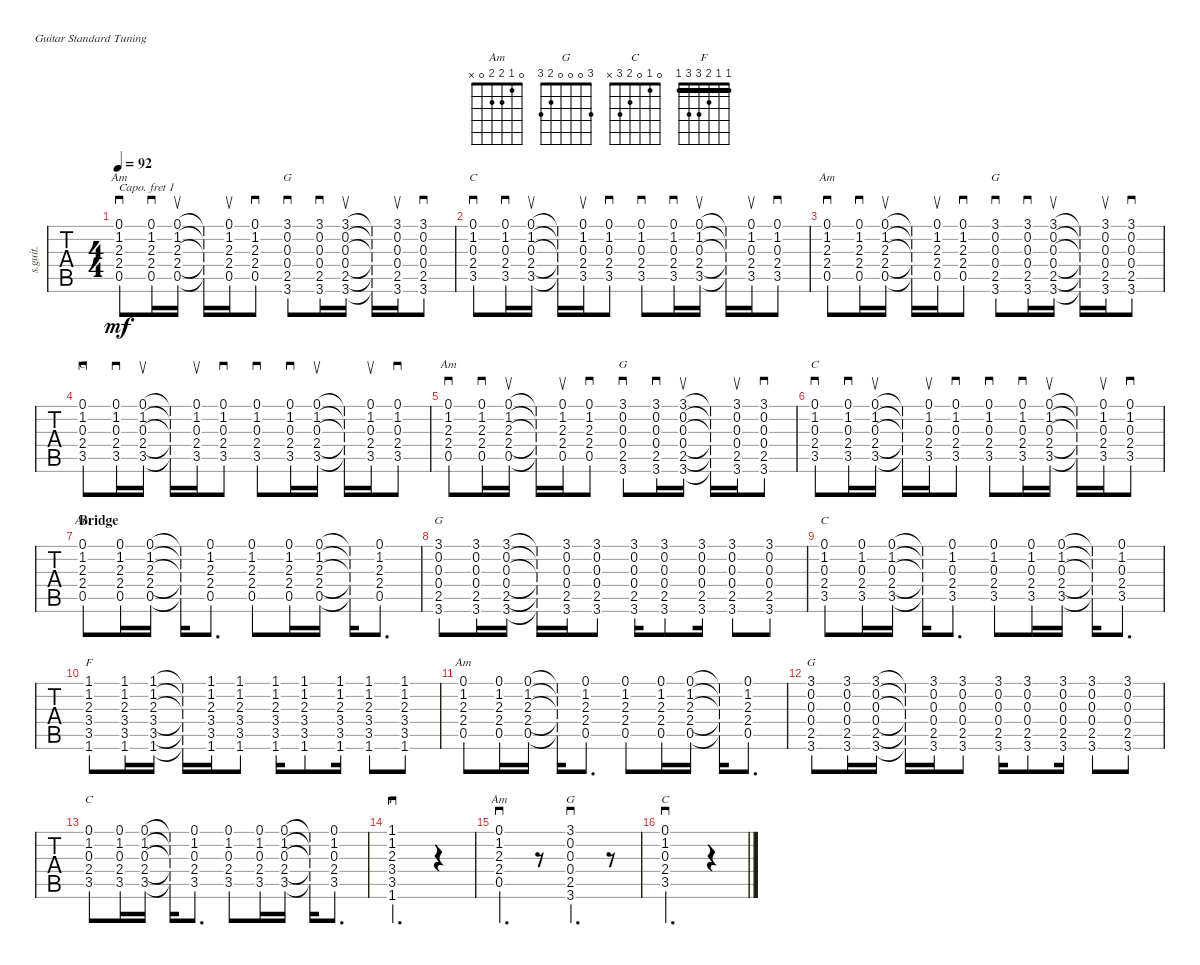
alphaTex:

\defaultSystemsLayout 4
\bracketExtendMode nobrackets
\track ("HRV Advanced Rhythm" "s.guit.") {instrument acousticguitarsteel}
\staff {tabs}
\capo 1
\tuning (E4 B3 G3 D3 A2 E2)
\displaytranspose 0
\chord ("Am" 0 1 2 2 0 x)
\chord ("G" 3 0 0 0 2 3)
\chord ("C" 0 1 0 2 3 x)
\chord ("Am" 0 1 2 2 0 x) {showfingering false}
\chord ("G" 3 0 0 0 2 3) {showfingering false}
\chord ("C" 0 1 0 2 3 x) {showfingering false}
\chord ("F" 1 1 2 3 3 1) {showfingering false barre (1 1)}
\chord ("F" 1 1 2 3 3 1) {barre (1 1)}
\ts (4 4)
\tempo 92
\clef g2
\ks aminor
(0.5{acc #} 2.4 2.3{acc #} 1.2{acc #} 0.1).8{sd ch "Am" dy mf} (0.5{acc #} 2.4 2.3{acc #} 1.2{acc #} 0.1).16{sd} (0.5{acc #} 2.4 2.3{acc #} 1.2{acc #} 0.1).16{su} (0.5{t acc #} 2.4{t} 2.3{t acc #} 1.2{t acc #} 0.1{t}).16 (0.5{acc #} 2.4 2.3{acc #} 1.2{acc #} 0.1).16{su} (0.5{acc #} 2.4 2.3{acc #} 1.2{acc #} 0.1).8{sd} (2.5 0.4{acc #} 0.3{acc #} 0.2 3.1{acc #} 3.6{acc #}).8{sd ch "G"} (3.6{acc #} 2.5 0.4{acc #} 0.3{acc #} 0.2 3.1{acc #}).16{sd} (2.5 0.4{acc #} 0.3{acc #} 0.2 3.1{acc #} 3.6{acc #}).16{su} (2.5{t} 0.4{t acc #} 0.3{t acc #} 0.2{t} 3.1{t acc #} 3.6{t acc #}).16 (3.6{acc #} 2.5 0.4{acc #} 0.3{acc #} 0.2 3.1{acc #}).16{su} (2.5 0.4{acc #} 0.3{acc #} 0.2 3.1{acc #} 3.6{acc #}).8{sd} |
(3.5{acc #} 2.4 0.3{acc #} 1.2{acc #} 0.1).8{sd ch "C"} (3.5{acc #} 2.4 0.3{acc #} 1.2{acc #} 0.1).16{sd} (3.5{acc #} 2.4 0.3{acc #} 1.2{acc #} 0.1).16{su} (3.5{t acc #} 2.4{t} 0.3{t acc #} 1.2{t acc #} 0.1{t}).16 (3.5{acc #} 2.4 0.3{acc #} 1.2{acc #} 0.1).16{su} (3.5{acc #} 2.4 0.3{acc #} 1.2{acc #} 0.1).8{sd} (3.5{acc #} 2.4 0.3{acc #} 1.2{acc #} 0.1).8{sd} (3.5{acc #} 2.4 0.3{acc #} 1.2{acc #} 0.1).16{sd} (3.5{acc #} 2.4 0.3{acc #} 1.2{acc #} 0.1).16{su} (3.5{t acc #} 2.4{t} 0.3{t acc #} 1.2{t acc #} 0.1{t}).16 (3.5{acc #} 2.4 0.3{acc #} 1.2{acc #} 0.1).16{su} (3.5{acc #} 2.4 0.3{acc #} 1.2{acc #} 0.1).8{sd} |
(0.5{acc #} 2.4 2.3{acc #} 1.2{acc #} 0.1).8{sd ch "Am"} (0.5{acc #} 2.4 2.3{acc #} 1.2{acc #} 0.1).16{sd} (0.5{acc #} 2.4 2.3{acc #} 1.2{acc #} 0.1).16{su} (0.5{t acc #} 2.4{t} 2.3{t acc #} 1.2{t acc #} 0.1{t}).16 (0.5{acc #} 2.4 2.3{acc #} 1.2{acc #} 0.1).16{su} (0.5{acc #} 2.4 2.3{acc #} 1.2{acc #} 0.1).8{sd} (2.5 0.4{acc #} 0.3{acc #} 0.2 3.1{acc #} 3.6{acc #}).8{sd ch "G"} (3.6{acc #} 2.5 0.4{acc #} 0.3{acc #} 0.2 3.1{acc #}).16{sd} (2.5 0.4{acc #} 0.3{acc #} 0.2 3.1{acc #} 3.6{acc #}).16{su} (2.5{t} 0.4{t acc #} 0.3{t acc #} 0.2{t} 3.1{t acc #} 3.6{t acc #}).16 (3.6{acc #} 2.5 0.4{acc #} 0.3{acc #} 0.2 3.1{acc #}).16{su} (2.5 0.4{acc #} 0.3{acc #} 0.2 3.1{acc #} 3.6{acc #}).8{sd} |
(3.5{acc #} 2.4 0.3{acc #} 1.2{acc #} 0.1).8{sd ch "C"} (3.5{acc #} 2.4 0.3{acc #} 1.2{acc #} 0.1).16{sd} (3.5{acc #} 2.4 0.3{acc #} 1.2{acc #} 0.1).16{su} (3.5{t acc #} 2.4{t} 0.3{t acc #} 1.2{t acc #} 0.1{t}).16 (3.5{acc #} 2.4 0.3{acc #} 1.2{acc #} 0.1).16{su} (3.5{acc #} 2.4 0.3{acc #} 1.2{acc #} 0.1).8{sd} (3.5{acc #} 2.4 0.3{acc #} 1.2{acc #} 0.1).8{sd} (3.5{acc #} 2.4 0.3{acc #} 1.2{acc #} 0.1).16{sd} (3.5{acc #} 2.4 0.3{acc #} 1.2{acc #} 0.1).16{su} (3.5{t acc #} 2.4{t} 0.3{t acc #} 1.2{t acc #} 0.1{t}).16 (3.5{acc #} 2.4 0.3{acc #} 1.2{acc #} 0.1).16{su} (3.5{acc #} 2.4 0.3{acc #} 1.2{acc #} 0.1).8{sd} |
(0.5{acc #} 2.4 2.3{acc #} 1.2{acc #} 0.1).8{sd ch "Am"} (0.5{acc #} 2.4 2.3{acc #} 1.2{acc #} 0.1).16{sd} (0.5{acc #} 2.4 2.3{acc #} 1.2{acc #} 0.1).16{su} (0.5{t acc #} 2.4{t} 2.3{t acc #} 1.2{t acc #} 0.1{t}).16 (0.5{acc #} 2.4 2.3{acc #} 1.2{acc #} 0.1).16{su} (0.5{acc #} 2.4 2.3{acc #} 1.2{acc #} 0.1).8{sd} (2.5 0.4{acc #} 0.3{acc #} 0.2 3.1{acc #} 3.6{acc #}).8{sd ch "G"} (3.6{acc #} 2.5 0.4{acc #} 0.3{acc #} 0.2 3.1{acc #}).16{sd} (2.5 0.4{acc #} 0.3{acc #} 0.2 3.1{acc #} 3.6{acc #}).16{su} (2.5{t} 0.4{t acc #} 0.3{t acc #} 0.2{t} 3.1{t acc #} 3.6{t acc #}).16 (3.6{acc #} 2.5 0.4{acc #} 0.3{acc #} 0.2 3.1{acc #}).16{su} (2.5 0.4{acc #} 0.3{acc #} 0.2 3.1{acc #} 3.6{acc #}).8{sd} |
(3.5{acc #} 2.4 0.3{acc #} 1.2{acc #} 0.1).8{sd ch "C"} (3.5{acc #} 2.4 0.3{acc #} 1.2{acc #} 0.1).16{sd} (3.5{acc #} 2.4 0.3{acc #} 1.2{acc #} 0.1).16{su} (3.5{t acc #} 2.4{t} 0.3{t acc #} 1.2{t acc #} 0.1{t}).16 (3.5{acc #} 2.4 0.3{acc #} 1.2{acc #} 0.1).16{su} (3.5{acc #} 2.4 0.3{acc #} 1.2{acc #} 0.1).8{sd} (3.5{acc #} 2.4 0.3{acc #} 1.2{acc #} 0.1).8{sd} (3.5{acc #} 2.4 0.3{acc #} 1.2{acc #} 0.1).16{sd} (3.5{acc #} 2.4 0.3{acc #} 1.2{acc #} 0.1).16{su} (3.5{t acc #} 2.4{t} 0.3{t acc #} 1.2{t acc #} 0.1{t}).16 (3.5{acc #} 2.4 0.3{acc #} 1.2{acc #} 0.1).16{su} (3.5{acc #} 2.4 0.3{acc #} 1.2{acc #} 0.1).8{sd} |
\section ("" "Bridge")
(0.5{acc #} 2.4 2.3{acc #} 1.2{acc #} 0.1).8{ch "Am"} (0.5{acc #} 2.4 2.3{acc #} 1.2{acc #} 0.1).16 (0.5{acc #} 2.4 2.3{acc #} 1.2{acc #} 0.1).16 (0.5{t acc #} 2.4{t} 2.3{t acc #} 1.2{t acc #} 0.1{t}).16 (0.5{acc #} 2.4 2.3{acc #} 1.2{acc #} 0.1).8{d} (0.5{acc #} 2.4 2.3{acc #} 1.2{acc #} 0.1).8 (0.5{acc #} 2.4 2.3{acc #} 1.2{acc #} 0.1).16 (0.5{acc #} 2.4 2.3{acc #} 1.2{acc #} 0.1).16 (0.5{t acc #} 2.4{t} 2.3{t acc #} 1.2{t acc #} 0.1{t}).16 (0.5{acc #} 2.4 2.3{acc #} 1.2{acc #} 0.1).8{d} |
(2.5 0.4{acc #} 0.3{acc #} 0.2 3.1{acc #} 3.6{acc #}).8{ch "G"} (2.5 0.4{acc #} 0.3{acc #} 0.2 3.1{acc #} 3.6{acc #}).16 (2.5 0.4{acc #} 0.3{acc #} 0.2 3.1{acc #} 3.6{acc #}).16 (2.5{t} 0.4{t acc #} 0.3{t acc #} 0.2{t} 3.1{t acc #} 3.6{t acc #}).16 (2.5 0.4{acc #} 0.3{acc #} 0.2 3.1{acc #} 3.6{acc #}).16 (2.5 0.4{acc #} 0.3{acc #} 0.2 3.1{acc #} 3.6{acc #}).8 (2.5 0.4{acc #} 0.3{acc #} 0.2 3.1{acc #} 3.6{acc #}).16 (2.5 0.4{acc #} 0.3{acc #} 0.2 3.1{acc #} 3.6{acc #}).8 (2.5 0.4{acc #} 0.3{acc #} 0.2 3.1{acc #} 3.6{acc #}).16 (2.5 0.4{acc #} 0.3{acc #} 0.2 3.1{acc #} 3.6{acc #}).8 (2.5 0.4{acc #} 0.3{acc #} 0.2 3.1{acc #} 3.6{acc #}).8 |
(3.5{acc #} 2.4 0.3{acc #} 1.2{acc #} 0.1).8{ch "C"} (3.5{acc #} 2.4 0.3{acc #} 1.2{acc #} 0.1).16 (3.5{acc #} 2.4 0.3{acc #} 1.2{acc #} 0.1).16 (3.5{t acc #} 2.4{t} 0.3{t acc #} 1.2{t acc #} 0.1{t}).16 (3.5{acc #} 2.4 0.3{acc #} 1.2{acc #} 0.1).8{d} (3.5{acc #} 2.4 0.3{acc #} 1.2{acc #} 0.1).8 (3.5{acc #} 2.4 0.3{acc #} 1.2{acc #} 0.1).16 (3.5{acc #} 2.4 0.3{acc #} 1.2{acc #} 0.1).16 (3.5{t acc #} 2.4{t} 0.3{t acc #} 1.2{t acc #} 0.1{t}).16 (3.5{acc #} 2.4 0.3{acc #} 1.2{acc #} 0.1).8{d} |
(3.5{acc #} 3.4{acc #} 2.3{acc #} 1.2{acc #} 1.1{acc #} 1.6{acc #}).8{ch "F"} (3.5{acc #} 3.4{acc #} 2.3{acc #} 1.2{acc #} 1.1{acc #} 1.6{acc #}).16 (3.5{acc #} 3.4{acc #} 2.3{acc #} 1.2{acc #} 1.1{acc #} 1.6{acc #}).16 (3.5{t acc #} 3.4{t acc #} 2.3{t acc #} 1.2{t acc #} 1.1{t acc #} 1.6{t acc #}).16 (3.5{acc #} 3.4{acc #} 2.3{acc #} 1.2{acc #} 1.1{acc #} 1.6{acc #}).16 (3.5{acc #} 3.4{acc #} 2.3{acc #} 1.2{acc #} 1.1{acc #} 1.6{acc #}).8 (3.5{acc #} 3.4{acc #} 2.3{acc #} 1.2{acc #} 1.1{acc #} 1.6{acc #}).16 (3.5{acc #} 3.4{acc #} 2.3{acc #} 1.2{acc #} 1.1{acc #} 1.6{acc #}).8 (3.5{acc #} 3.4{acc #} 2.3{acc #} 1.2{acc #} 1.1{acc #} 1.6{acc #}).16 (3.5{acc #} 3.4{acc #} 2.3{acc #} 1.2{acc #} 1.1{acc #} 1.6{acc #}).8 (3.5{acc #} 3.4{acc #} 2.3{acc #} 1.2{acc #} 1.1{acc #} 1.6{acc #}).8 |
(0.5{acc #} 2.4 2.3{acc #} 1.2{acc #} 0.1).8{ch "Am"} (0.5{acc #} 2.4 2.3{acc #} 1.2{acc #} 0.1).16 (0.5{acc #} 2.4 2.3{acc #} 1.2{acc #} 0.1).16 (0.5{t acc #} 2.4{t} 2.3{t acc #} 1.2{t acc #} 0.1{t}).16 (0.5{acc #} 2.4 2.3{acc #} 1.2{acc #} 0.1).8{d} (0.5{acc #} 2.4 2.3{acc #} 1.2{acc #} 0.1).8 (0.5{acc #} 2.4 2.3{acc #} 1.2{acc #} 0.1).16 (0.5{acc #} 2.4 2.3{acc #} 1.2{acc #} 0.1).16 (0.5{t acc #} 2.4{t} 2.3{t acc #} 1.2{t acc #} 0.1{t}).16 (0.5{acc #} 2.4 2.3{acc #} 1.2{acc #} 0.1).8{d} |
(2.5 0.4{acc #} 0.3{acc #} 0.2 3.1{acc #} 3.6{acc #}).8{ch "G"} (2.5 0.4{acc #} 0.3{acc #} 0.2 3.1{acc #} 3.6{acc #}).16 (2.5 0.4{acc #} 0.3{acc #} 0.2 3.1{acc #} 3.6{acc #}).16 (2.5{t} 0.4{t acc #} 0.3{t acc #} 0.2{t} 3.1{t acc #} 3.6{t acc #}).16 (2.5 0.4{acc #} 0.3{acc #} 0.2 3.1{acc #} 3.6{acc #}).16 (2.5 0.4{acc #} 0.3{acc #} 0.2 3.1{acc #} 3.6{acc #}).8 (2.5 0.4{acc #} 0.3{acc #} 0.2 3.1{acc #} 3.6{acc #}).16 (2.5 0.4{acc #} 0.3{acc #} 0.2 3.1{acc #} 3.6{acc #}).8 (2.5 0.4{acc #} 0.3{acc #} 0.2 3.1{acc #} 3.6{acc #}).16 (2.5 0.4{acc #} 0.3{acc #} 0.2 3.1{acc #} 3.6{acc #}).8 (2.5 0.4{acc #} 0.3{acc #} 0.2 3.1{acc #} 3.6{acc #}).8 |
(3.5{acc #} 2.4 0.3{acc #} 1.2{acc #} 0.1).8{ch "C"} (3.5{acc #} 2.4 0.3{acc #} 1.2{acc #} 0.1).16 (3.5{acc #} 2.4 0.3{acc #} 1.2{acc #} 0.1).16 (3.5{t acc #} 2.4{t} 0.3{t acc #} 1.2{t acc #} 0.1{t}).16 (3.5{acc #} 2.4 0.3{acc #} 1.2{acc #} 0.1).8{d} (3.5{acc #} 2.4 0.3{acc #} 1.2{acc #} 0.1).8 (3.5{acc #} 2.4 0.3{acc #} 1.2{acc #} 0.1).16 (3.5{acc #} 2.4 0.3{acc #} 1.2{acc #} 0.1).16 (3.5{t acc #} 2.4{t} 0.3{t acc #} 1.2{t acc #} 0.1{t}).16 (3.5{acc #} 2.4 0.3{acc #} 1.2{acc #} 0.1).8{d} |
(3.5{acc #} 3.4{acc #} 2.3{acc #} 1.2{acc #} 1.6{acc #} 1.1{acc #}).2{d sd ch "F"} r.4 |
(0.5{acc #} 2.4 2.3{acc #} 1.2{acc #} 0.1).4{d sd ch "Am"} r.8 (3.6{acc #} 2.5 0.4{acc #} 0.3{acc #} 0.2 3.1{acc #}).4{d sd ch "G"} r.8 |
(3.5{acc #} 2.4 0.3{acc #} 1.2{acc #} 0.1).2{d sd ch "C"} r.4
